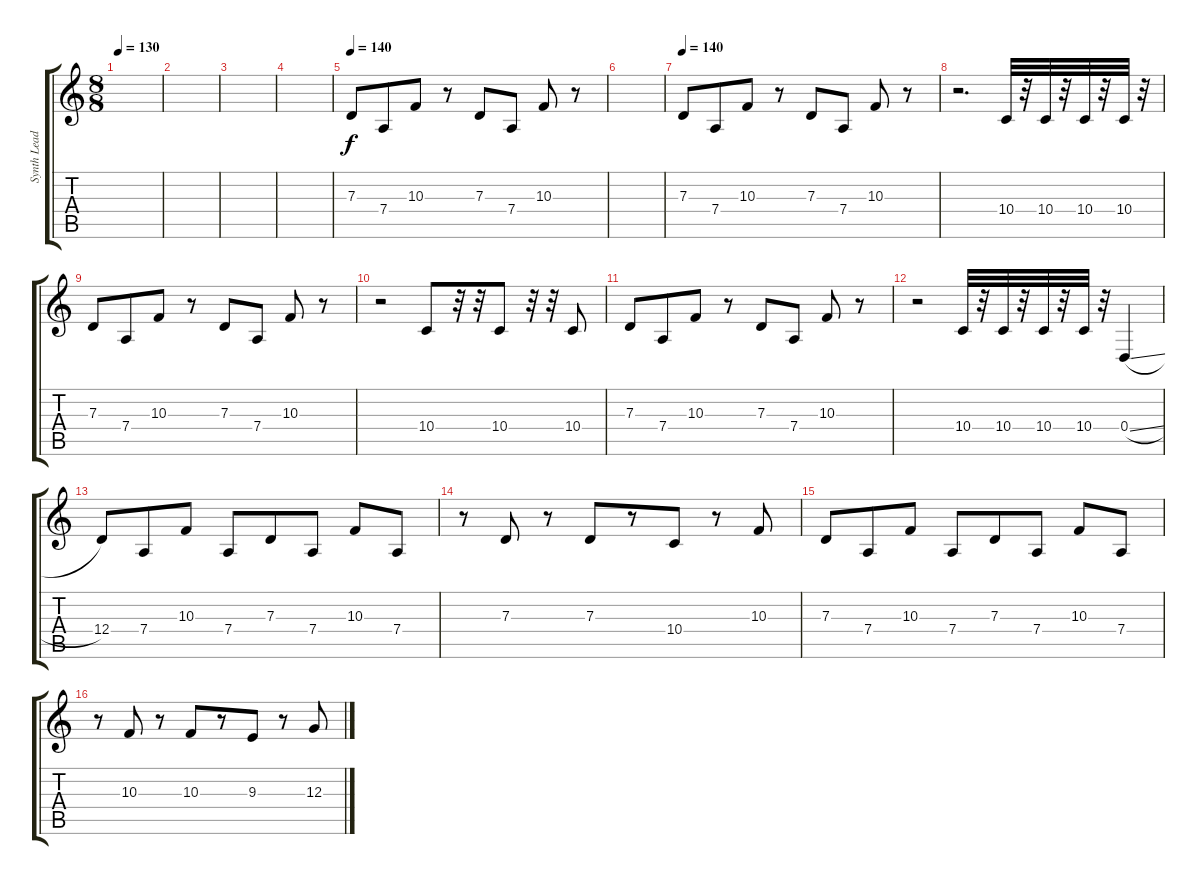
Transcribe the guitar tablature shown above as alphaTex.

\track ("Synth Lead" "Synth Lead") {instrument lead2sawtooth bank 2}
\staff {score tabs}
\tuning (E4 B3 G3 D3 A2 E2) {hide}
\ts (8 8)
\tempo 130
\clef g2
\ks c
|
|
|
|
\tempo 95
\tempo 140
7.3.8 7.4.8 10.3.8 r.8 7.3.8 7.4.8 10.3.8{volume 13} r.8 |
|
\tempo 140
7.3.8 7.4.8 10.3.8 r.8 7.3.8 7.4.8 10.3.8 r.8 |
r.2{d} 10.4.32 r.32 10.4.32 r.32 10.4.32 r.32 10.4.32 r.32 |
7.3.8 7.4.8 10.3.8 r.8 7.3.8 7.4.8 10.3.8 r.8 |
r.2 10.4.8 r.32 r.32 10.4.8 r.32 r.32 10.4.8 |
7.3.8 7.4.8 10.3.8 r.8 7.3.8 7.4.8 10.3.8 r.8 |
r.2 10.4.32 r.32 10.4.32 r.32 10.4.32 r.32 10.4.32 r.32 0.4{sl}.4 |
12.4.8 7.4.8 10.3.8 7.4.8 7.3.8 7.4.8 10.3.8 7.4.8 |
r.8 7.3.8 r.8 7.3.8 r.8 10.4.8 r.8 10.3.8 |
7.3.8 7.4.8 10.3.8 7.4.8 7.3.8 7.4.8 10.3.8 7.4.8 |
r.8 10.3.8 r.8 10.3.8 r.8 9.3.8 r.8 12.3.8
